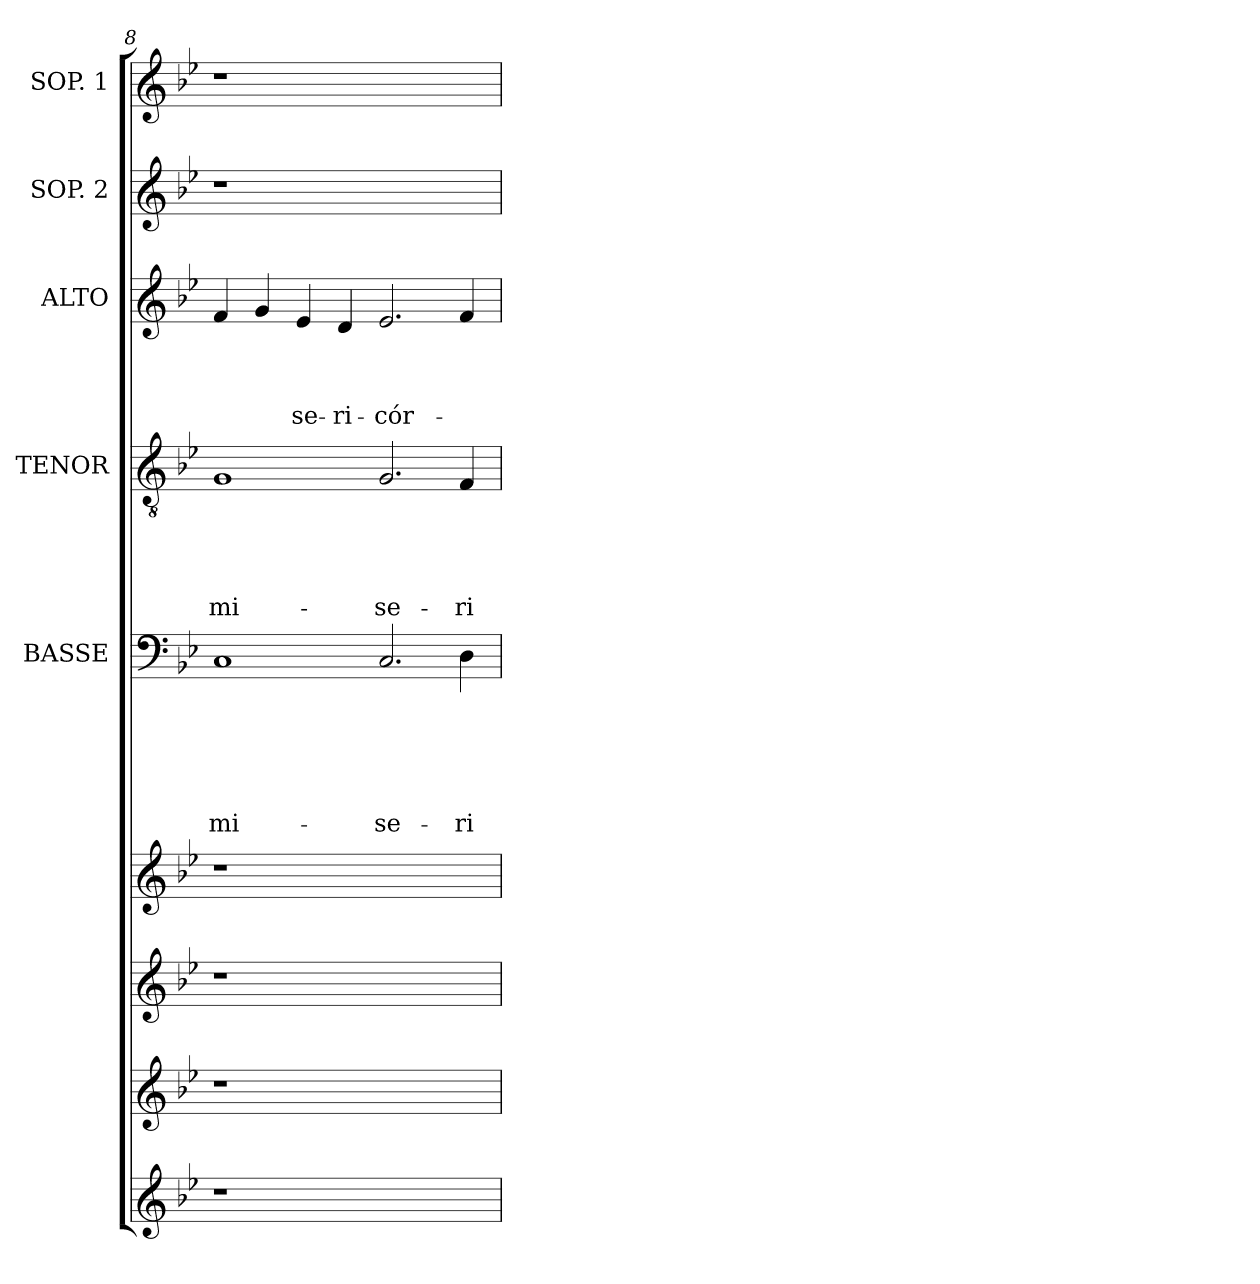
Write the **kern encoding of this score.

**kern	**kern	**kern	**kern	**kern	**text	**text	**text	**text	**text	**text	**kern	**text	**text	**text	**text	**text	**kern	**text	**text	**text	**text	**kern	**kern
*part9	*part8	*part7	*part6	*part5	*part5	*part5	*part5	*part5	*part5	*part5	*part4	*part4	*part4	*part4	*part4	*part4	*part3	*part3	*part3	*part3	*part3	*part2	*part1
*staff9	*staff8	*staff7	*staff6	*staff5	*staff5	*staff5	*staff5	*staff5	*staff5	*staff5	*staff4	*staff4	*staff4	*staff4	*staff4	*staff4	*staff3	*staff3	*staff3	*staff3	*staff3	*staff2	*staff1
*	*	*	*	*I"BASSE	*	*	*	*	*	*	*I"TENOR	*	*	*	*	*	*I"ALTO	*	*	*	*	*I"SOP. 2	*I"SOP. 1
*	*	*	*	*I'BAS.	*	*	*	*	*	*	*I'TEN.	*	*	*	*	*	*I'ALT.	*	*	*	*	*I'SOP. 2	*I'SOP. 1
*clefG2	*clefG2	*clefG2	*clefG2	*clefF4	*	*	*	*	*	*	*clefGv2	*	*	*	*	*	*clefG2	*	*	*	*	*clefG2	*clefG2
*k[b-e-]	*k[b-e-]	*k[b-e-]	*k[b-e-]	*k[b-e-]	*	*	*	*	*	*	*k[b-e-]	*	*	*	*	*	*k[b-e-]	*	*	*	*	*k[b-e-]	*k[b-e-]
*B-:	*B-:	*B-:	*B-:	*B-:	*	*	*	*	*	*	*B-:	*	*	*	*	*	*B-:	*	*	*	*	*B-:	*B-:
=8	=8	=8	=8	=8	=8	=8	=8	=8	=8	=8	=8	=8	=8	=8	=8	=8	=8	=8	=8	=8	=8	=8	=8
!	!	!	!	!	!	!	!	!	!	!LO:LY:b	!	!	!	!	!	!LO:LY:b	!	!	!	!	!	!LO:N:vis=1	!LO:N:vis=1
1r	1r	1r	1r	1C	.	.	.	.	.	mi-	1G	.	.	.	.	mi-	4f/	.	.	.	.	1r	1r
.	.	.	.	.	.	.	.	.	.	.	.	.	.	.	.	.	4g/	.	.	.	.	.	.
!	!	!	!	!	!	!	!	!	!	!	!	!	!	!	!	!	!	!	!	!	!LO:LY:b	!	!
.	.	.	.	.	.	.	.	.	.	.	.	.	.	.	.	.	4e-/	.	.	.	-se-	.	.
!	!	!	!	!	!	!	!	!	!	!	!	!	!	!	!	!	!	!	!	!	!LO:LY:b	!	!
.	.	.	.	.	.	.	.	.	.	.	.	.	.	.	.	.	4d/	.	.	.	-ri-	.	.
!	!	!	!	!	!	!	!	!	!	!LO:LY:b	!	!	!	!	!	!LO:LY:b	!	!	!	!	!LO:LY:b	!	!
1ryy	1ryy	1ryy	1ryy	2.C/	.	.	.	.	.	-se-	2.G/	.	.	.	.	-se-	2.e-/	.	.	.	-cór-	1ryy	1ryy
!	!	!	!	!	!	!	!	!	!	!LO:LY:b	!	!	!	!	!	!LO:LY:b	!	!	!	!	!	!	!
.	.	.	.	4D\	.	.	.	.	.	-ri-	4F/	.	.	.	.	-ri-	4f/	.	.	.	.	.	.
=	=	=	=	=	=	=	=	=	=	=	=	=	=	=	=	=	=	=	=	=	=	=	=
*-	*-	*-	*-	*-	*-	*-	*-	*-	*-	*-	*-	*-	*-	*-	*-	*-	*-	*-	*-	*-	*-	*-	*-
